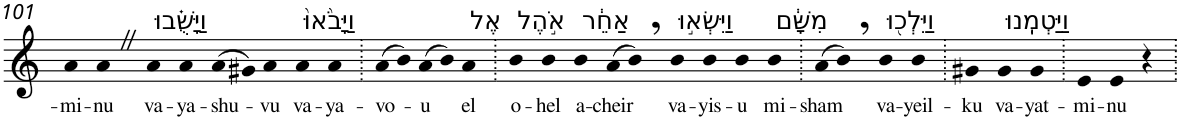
**kern	**text
*part1	*part1
*staff1	*staff1
*I"Piano	*
*I'Pno	*
!!LO:PB:g=z
*clefG2	*
*k[]	*
=101	=101
!	!LO:LY:b
4a	-mi-
!	!LO:LY:b
4aZ	-nu
!LO:TX:a:t=וַיָּשֻׁ֗בוּ	!
!	!LO:LY:b
4a	va-
!	!LO:LY:b
4a	-ya-
!	!LO:LY:b
(>8a	-shu-
8g#X)	.
!	!LO:LY:b
4a	-vu
!LO:TX:a:t=וַיָּבֹ֙אוּ֙	!
!	!LO:LY:b
4a	va-
!	!LO:LY:b
4a	-ya-
=102.	=102.
!	!LO:LY:b
(>8a	-vo-
8b)	.
!	!LO:LY:b
(>8a	-u
8b)	.
!LO:TX:a:t=אֶל	!
!	!LO:LY:b
4a	el
=103.	=103.
!LO:TX:a:t=אֹ֣הֶל	!
!	!LO:LY:b
4b	o-
!	!LO:LY:b
4b	-hel
!LO:TX:a:t=אַחֵ֔ר	!
!	!LO:LY:b
4b	a-
!	!LO:LY:b
(>8a	-cheir
8b,)	.
!LO:TX:a:t=וַיִּשְׂא֣וּ	!
!	!LO:LY:b
4b	va-
!	!LO:LY:b
4b	-yis-
!	!LO:LY:b
4b	-u
!LO:TX:a:t=מִשָּׁ֔ם	!
!	!LO:LY:b
4b	mi-
=104.	=104.
!	!LO:LY:b
(>8a	-sham
8b,)	.
!LO:TX:a:t=וַיֵּלְכ֖וּ	!
!	!LO:LY:b
4b	va-
!	!LO:LY:b
4b	-yeil-
=105.	=105.
!	!LO:LY:b
4g#X	-ku
!LO:TX:a:t=וַיַּטְמִֽנוּ	!
!	!LO:LY:b
4g#	va-
!	!LO:LY:b
4g#	-yat-
=106.	=106.
!	!LO:LY:b
4e	-mi-
!	!LO:LY:b
4e	-nu
4r	.
=.	=.
*-	*-
